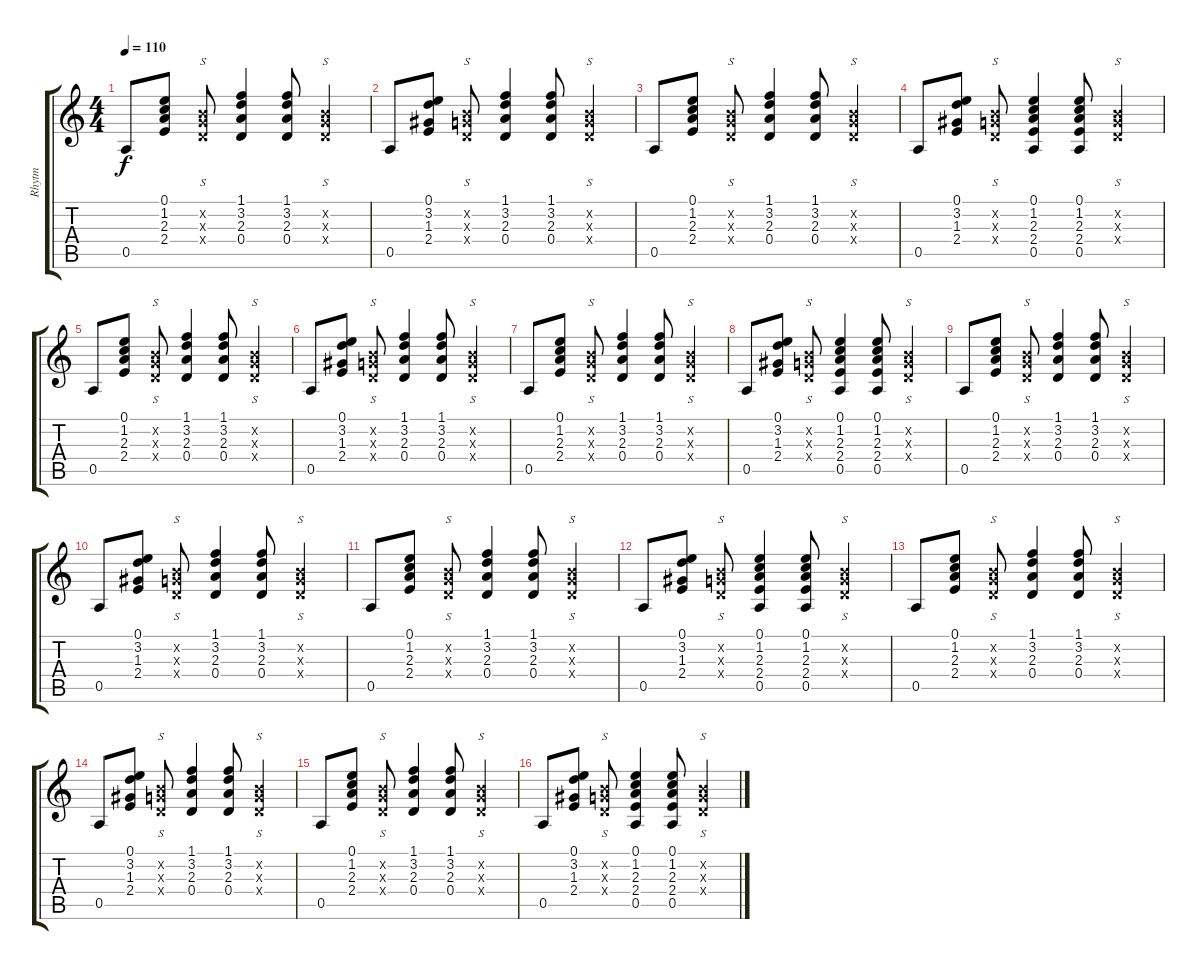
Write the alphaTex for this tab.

\track ("Rhytm" "Rhytm") {instrument electricguitarjazz}
\staff {score tabs}
\tuning (E4 B3 G3 D3 A2 E2) {hide}
\ts (4 4)
\tempo 110
\clef g2
\ks c
0.5.8{dy f} (0.1 1.2 2.3 2.4).8 (0.2{x} 0.3{x} 0.4{x}).8{s} (1.1 3.2 2.3 0.4).4 (1.1 3.2 2.3 0.4).8 (0.2{x} 0.3{x} 0.4{x}).4{s} |
0.5.8 (0.1 3.2 1.3 2.4).8 (0.2{x} 0.3{x} 0.4{x}).8{s} (1.1 3.2 2.3 0.4).4 (1.1 3.2 2.3 0.4).8 (0.2{x} 0.3{x} 0.4{x}).4{s} |
0.5.8 (0.1 1.2 2.3 2.4).8 (0.2{x} 0.3{x} 0.4{x}).8{s} (1.1 3.2 2.3 0.4).4 (1.1 3.2 2.3 0.4).8 (0.2{x} 0.3{x} 0.4{x}).4{s} |
0.5.8 (0.1 3.2 1.3 2.4).8 (0.2{x} 0.3{x} 0.4{x}).8{s} (0.1 1.2 2.3 2.4 0.5).4 (0.1 1.2 2.3 2.4 0.5).8 (0.2{x} 0.3{x} 0.4{x}).4{s} |
0.5.8 (0.1 1.2 2.3 2.4).8 (0.2{x} 0.3{x} 0.4{x}).8{s} (1.1 3.2 2.3 0.4).4 (1.1 3.2 2.3 0.4).8 (0.2{x} 0.3{x} 0.4{x}).4{s} |
0.5.8 (0.1 3.2 1.3 2.4).8 (0.2{x} 0.3{x} 0.4{x}).8{s} (1.1 3.2 2.3 0.4).4 (1.1 3.2 2.3 0.4).8 (0.2{x} 0.3{x} 0.4{x}).4{s} |
0.5.8 (0.1 1.2 2.3 2.4).8 (0.2{x} 0.3{x} 0.4{x}).8{s} (1.1 3.2 2.3 0.4).4 (1.1 3.2 2.3 0.4).8 (0.2{x} 0.3{x} 0.4{x}).4{s} |
0.5.8 (0.1 3.2 1.3 2.4).8 (0.2{x} 0.3{x} 0.4{x}).8{s} (0.1 1.2 2.3 2.4 0.5).4 (0.1 1.2 2.3 2.4 0.5).8 (0.2{x} 0.3{x} 0.4{x}).4{s} |
0.5.8 (0.1 1.2 2.3 2.4).8 (0.2{x} 0.3{x} 0.4{x}).8{s} (1.1 3.2 2.3 0.4).4 (1.1 3.2 2.3 0.4).8 (0.2{x} 0.3{x} 0.4{x}).4{s} |
0.5.8 (0.1 3.2 1.3 2.4).8 (0.2{x} 0.3{x} 0.4{x}).8{s} (1.1 3.2 2.3 0.4).4 (1.1 3.2 2.3 0.4).8 (0.2{x} 0.3{x} 0.4{x}).4{s} |
0.5.8 (0.1 1.2 2.3 2.4).8 (0.2{x} 0.3{x} 0.4{x}).8{s} (1.1 3.2 2.3 0.4).4 (1.1 3.2 2.3 0.4).8 (0.2{x} 0.3{x} 0.4{x}).4{s} |
0.5.8 (0.1 3.2 1.3 2.4).8 (0.2{x} 0.3{x} 0.4{x}).8{s} (0.1 1.2 2.3 2.4 0.5).4 (0.1 1.2 2.3 2.4 0.5).8 (0.2{x} 0.3{x} 0.4{x}).4{s} |
0.5.8 (0.1 1.2 2.3 2.4).8 (0.2{x} 0.3{x} 0.4{x}).8{s} (1.1 3.2 2.3 0.4).4 (1.1 3.2 2.3 0.4).8 (0.2{x} 0.3{x} 0.4{x}).4{s} |
0.5.8 (0.1 3.2 1.3 2.4).8 (0.2{x} 0.3{x} 0.4{x}).8{s} (1.1 3.2 2.3 0.4).4 (1.1 3.2 2.3 0.4).8 (0.2{x} 0.3{x} 0.4{x}).4{s} |
0.5.8 (0.1 1.2 2.3 2.4).8 (0.2{x} 0.3{x} 0.4{x}).8{s} (1.1 3.2 2.3 0.4).4 (1.1 3.2 2.3 0.4).8 (0.2{x} 0.3{x} 0.4{x}).4{s} |
0.5.8 (0.1 3.2 1.3 2.4).8 (0.2{x} 0.3{x} 0.4{x}).8{s} (0.1 1.2 2.3 2.4 0.5).4 (0.1 1.2 2.3 2.4 0.5).8 (0.2{x} 0.3{x} 0.4{x}).4{s}
